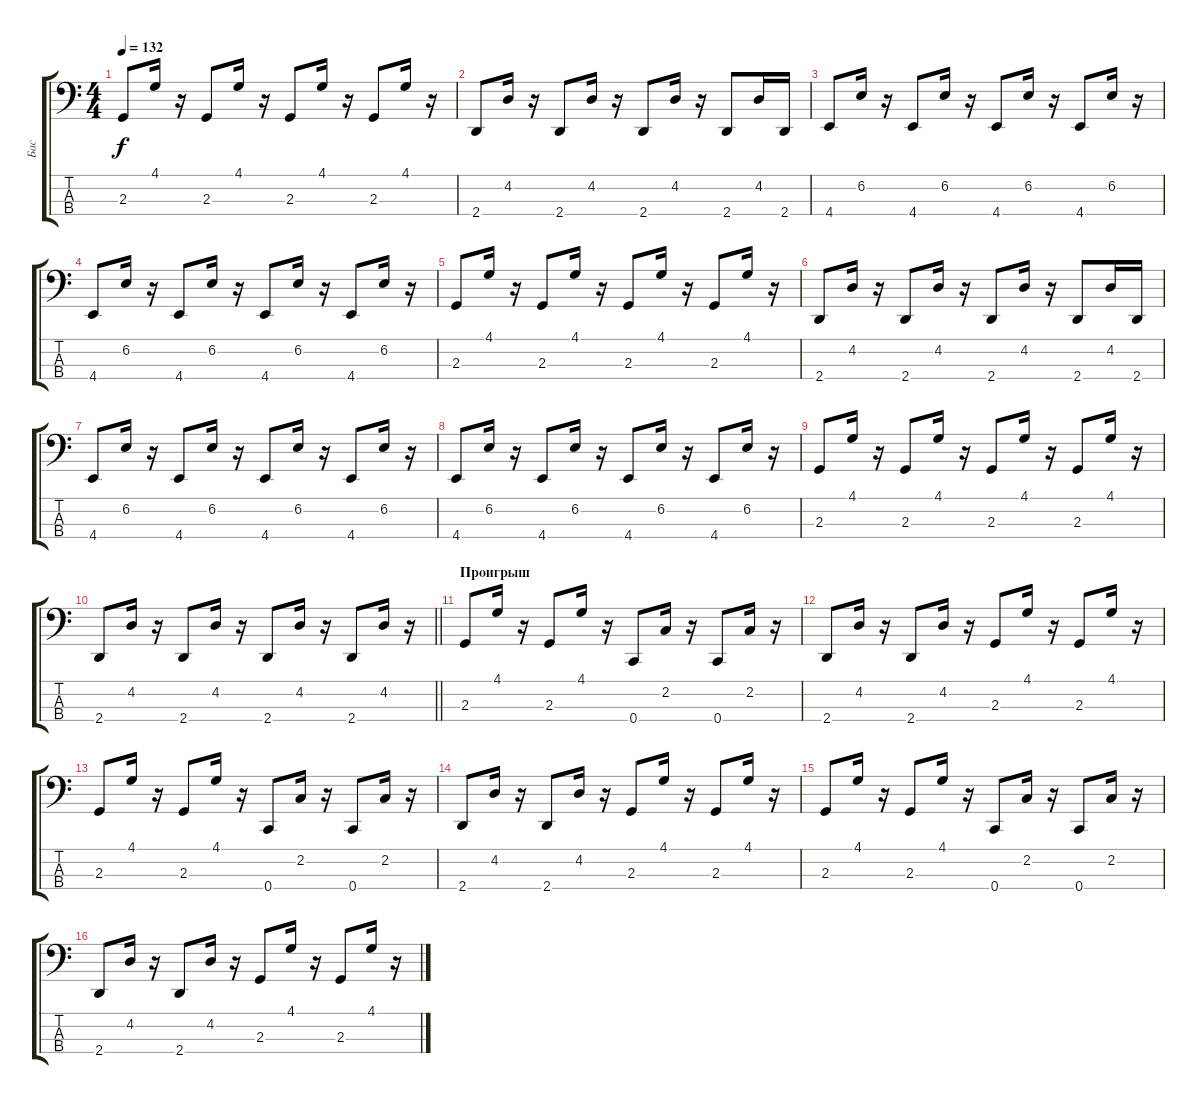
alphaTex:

\track ("Бас" "Бас") {instrument electricbassfinger}
\staff {score tabs}
\tuning (Eb2 Bb1 F1 C1) {hide}
\ts (4 4)
\tempo 132
\clef f4
\ks c
2.3.8{dy f} 4.1.16 r.16 2.3.8 4.1.16 r.16 2.3.8 4.1.16 r.16 2.3.8 4.1.16 r.16 |
2.4.8 4.2.16 r.16 2.4.8 4.2.16 r.16 2.4.8 4.2.16 r.16 2.4.8 4.2.16 2.4.16 |
4.4.8 6.2.16 r.16 4.4.8 6.2.16 r.16 4.4.8 6.2.16 r.16 4.4.8 6.2.16 r.16 |
4.4.8 6.2.16 r.16 4.4.8 6.2.16 r.16 4.4.8 6.2.16 r.16 4.4.8 6.2.16 r.16 |
2.3.8 4.1.16 r.16 2.3.8 4.1.16 r.16 2.3.8 4.1.16 r.16 2.3.8 4.1.16 r.16 |
2.4.8 4.2.16 r.16 2.4.8 4.2.16 r.16 2.4.8 4.2.16 r.16 2.4.8 4.2.16 2.4.16 |
4.4.8 6.2.16 r.16 4.4.8 6.2.16 r.16 4.4.8 6.2.16 r.16 4.4.8 6.2.16 r.16 |
4.4.8 6.2.16 r.16 4.4.8 6.2.16 r.16 4.4.8 6.2.16 r.16 4.4.8 6.2.16 r.16 |
2.3.8 4.1.16 r.16 2.3.8 4.1.16 r.16 2.3.8 4.1.16 r.16 2.3.8 4.1.16 r.16 |
\barLineRight lightlight
2.4.8 4.2.16 r.16 2.4.8 4.2.16 r.16 2.4.8 4.2.16 r.16 2.4.8 4.2.16 r.16 |
\section ("" "Проигрыш")
2.3.8 4.1.16 r.16 2.3.8 4.1.16 r.16 0.4.8 2.2.16 r.16 0.4.8 2.2.16 r.16 |
2.4.8 4.2.16 r.16 2.4.8 4.2.16 r.16 2.3.8 4.1.16 r.16 2.3.8 4.1.16 r.16 |
2.3.8 4.1.16 r.16 2.3.8 4.1.16 r.16 0.4.8 2.2.16 r.16 0.4.8 2.2.16 r.16 |
2.4.8 4.2.16 r.16 2.4.8 4.2.16 r.16 2.3.8 4.1.16 r.16 2.3.8 4.1.16 r.16 |
2.3.8 4.1.16 r.16 2.3.8 4.1.16 r.16 0.4.8 2.2.16 r.16 0.4.8 2.2.16 r.16 |
2.4.8 4.2.16 r.16 2.4.8 4.2.16 r.16 2.3.8 4.1.16 r.16 2.3.8 4.1.16 r.16
